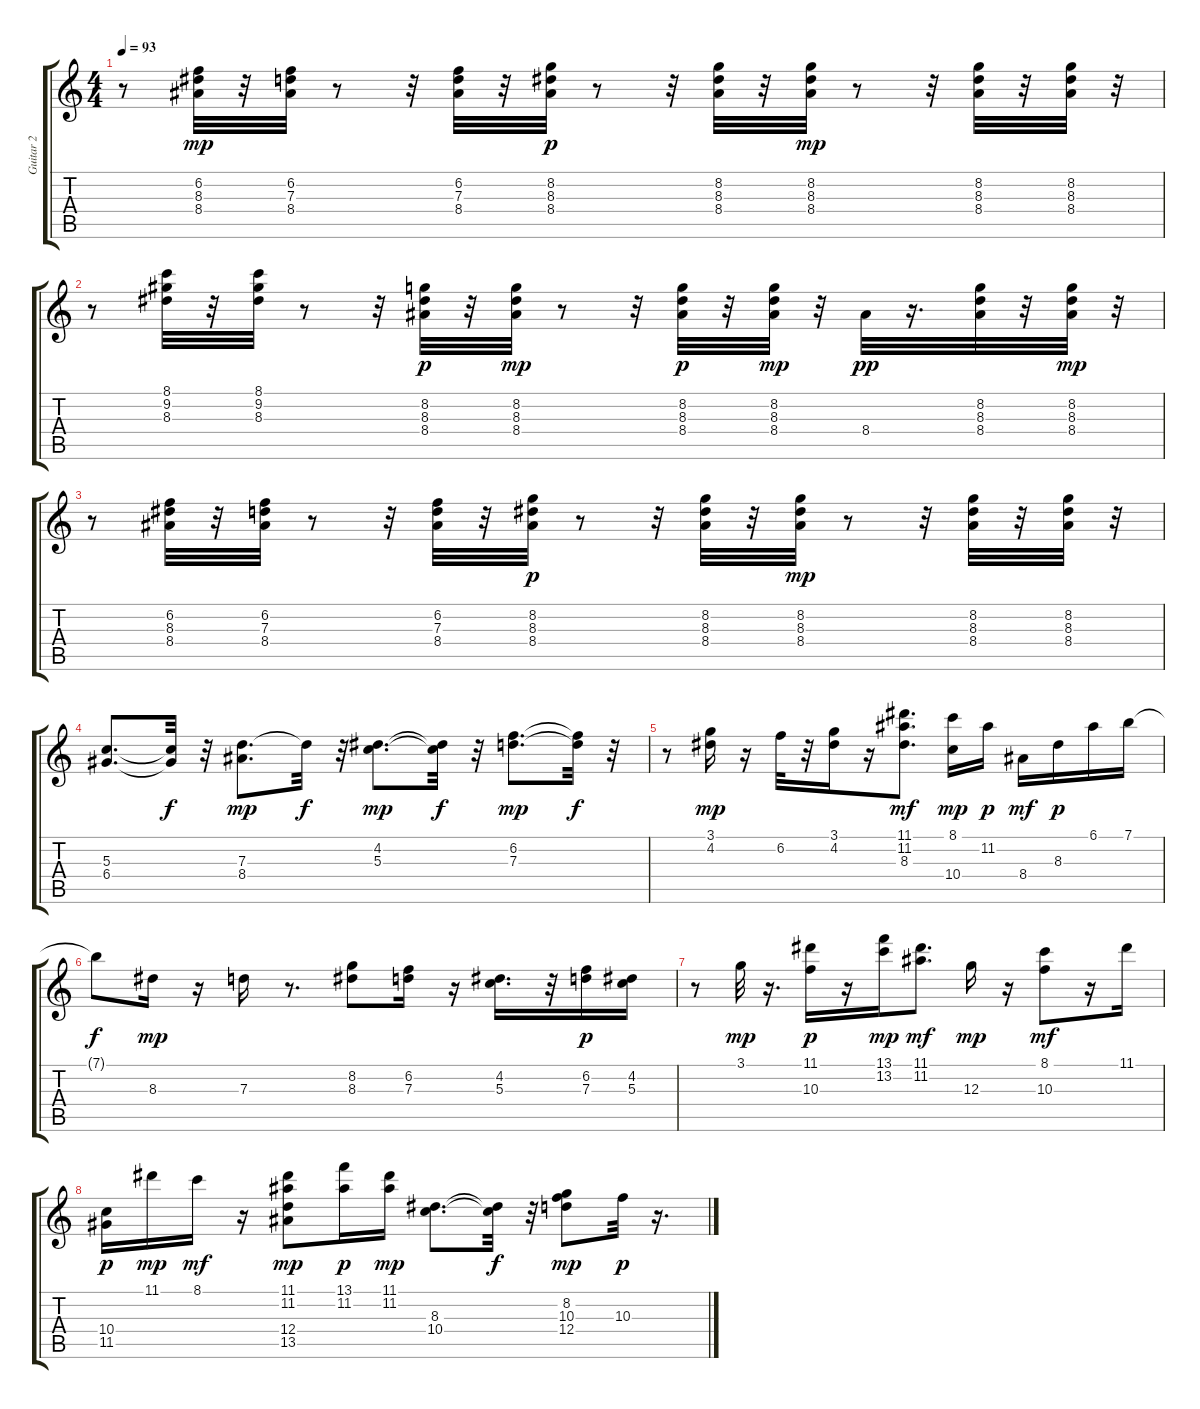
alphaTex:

\track ("Guitar 2" "Guitar 2") {instrument electricguitarmuted}
\staff {score tabs}
\tuning (E4 B3 G3 D3 A2 E2) {hide}
\ts (4 4)
\tempo 93
\clef g2
\ks c
r.8{dy mp} (6.2 8.3 8.4).32 r.32 (6.2 7.3 8.4).32 r.8 r.32 (6.2 7.3 8.4).32 r.32 (8.2 8.3 8.4).32{dy p} r.8 r.32 (8.2 8.3 8.4).32 r.32 (8.2 8.3 8.4).32{dy mp} r.8 r.32 (8.2 8.3 8.4).32 r.32 (8.2 8.3 8.4).32 r.32 |
r.8 (8.1 9.2 8.3).32 r.32 (8.1 9.2 8.3).32 r.8 r.32 (8.2 8.3 8.4).32{dy p} r.32 (8.2 8.3 8.4).32{dy mp} r.8 r.32 (8.2 8.3 8.4).32{dy p} r.32 (8.2 8.3 8.4).32{dy mp} r.32 8.4.32{dy pp} r.16{d} (8.2 8.3 8.4).32 r.32 (8.2 8.3 8.4).32{dy mp} r.32 |
r.8 (6.2 8.3 8.4).32 r.32 (6.2 7.3 8.4).32 r.8 r.32 (6.2 7.3 8.4).32 r.32 (8.2 8.3 8.4).32{dy p} r.8 r.32 (8.2 8.3 8.4).32 r.32 (8.2 8.3 8.4).32{dy mp} r.8 r.32 (8.2 8.3 8.4).32 r.32 (8.2 8.3 8.4).32 r.32 |
(5.3 6.4).8{d} (5.3{t} 6.4{t}).32{dy f} r.32 (7.3 8.4).8{d dy mp} 7.3{t}.32{dy f} r.32 (4.2 5.3).8{d dy mp} (4.2{t} 5.3{t}).32{dy f} r.32 (6.2 7.3).8{d dy mp} (6.2{t} 7.3{t}).32{dy f} r.32 |
r.8 (3.1 4.2).16{dy mp} r.16 6.2.32 r.32 (3.1 4.2).16 r.16 (11.1 11.2 8.3).8{d dy mf} (8.1 10.4).16{dy mp} 11.2.16{dy p} 8.4.16{dy mf} 8.3.16{dy p} 6.1.16 7.1.16 |
7.1{t}.8{dy f} 8.3.16{dy mp} r.16 7.3.16 r.8{d} (8.2 8.3).8 (6.2 7.3).16 r.16 (4.2 5.3).16{d} r.32 (6.2 7.3).16{dy p} (4.2 5.3).16 |
r.8 3.1.32{dy mp} r.16{d} (11.1 10.3).16{dy p} r.16 (13.1 13.2).16{dy mp} (11.1 11.2).8{d dy mf} 12.3.16{dy mp} r.16 (8.1 10.3).8{dy mf} r.16 11.1.16 |
(10.4 11.5).16{dy p} 11.1.16{dy mp} 8.1.16{dy mf} r.16 (11.1 11.2 12.4 13.5).8{dy mp} (13.1 11.2).16{dy p} (11.1 11.2).16{dy mp} (8.3 10.4).8{d} (8.3{t} 10.4{t}).32{dy f} r.32 (8.2 10.3 12.4).8{dy mp} 10.3.32{dy p} r.16{d}
